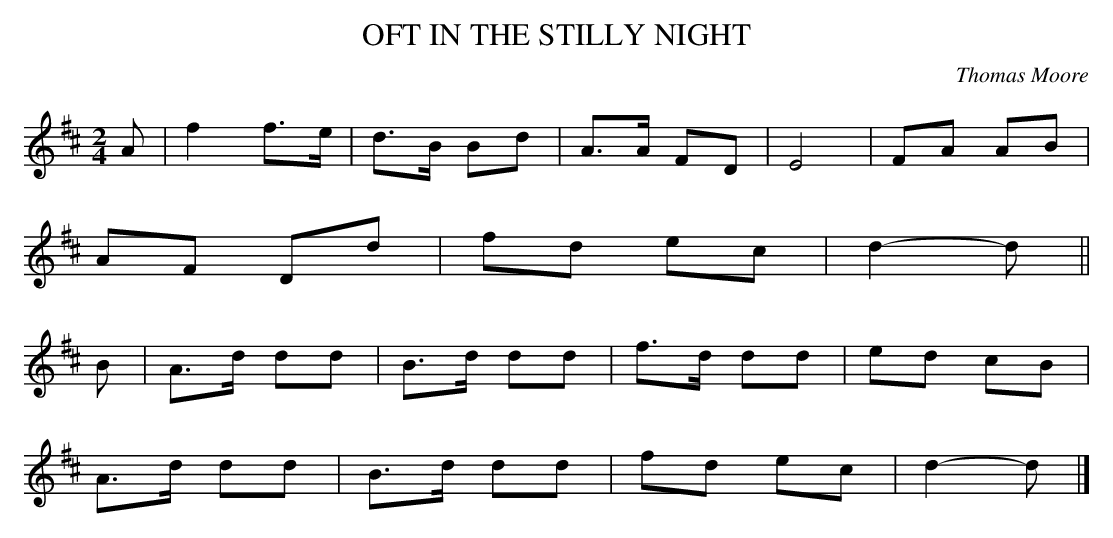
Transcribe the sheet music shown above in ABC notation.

X:1
T:OFT IN THE STILLY NIGHT
C:Thomas Moore
Y:"moderate"
M:2/4
L:1/16
K:D
A2|f4f3e|d3B B2d2|A3A F2D2|E8|F2A2 A2B2|
A2F2 D2d2|f2d2 e2c2|d4-d2||
B2|A3d d2d2|B3d d2d2|f3d d2d2|e2d2 c2B2|
A3d d2d2|B3d d2d2|f2d2 e2c2|d4-d2|]
